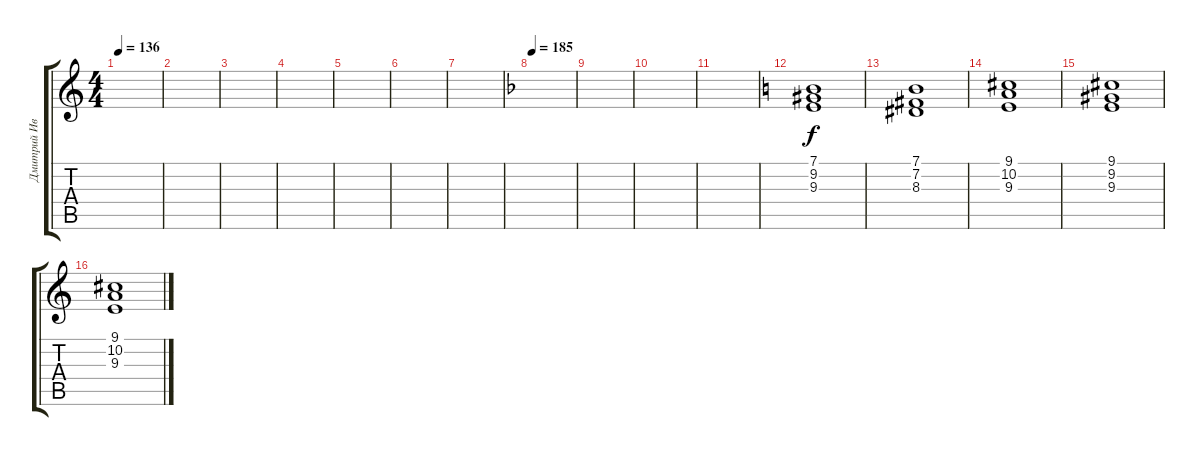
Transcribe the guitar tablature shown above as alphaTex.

\track ("Дмитрий Иванов" "Дмитрий Ив") {instrument choiraahs}
\staff {score tabs}
\tuning (E4 B3 G3 D3 A2 E2) {hide}
\ts (4 4)
\tempo 136
\clef g2
\ks c
|
|
|
|
|
|
|
\tempo 185
\ks f
|
|
|
|
\ks c
(7.1 9.2 9.3).1{dy f} |
(7.1 7.2 8.3).1 |
(9.1 10.2 9.3).1 |
(9.1 9.2 9.3).1 |
(9.1 10.2 9.3).1
